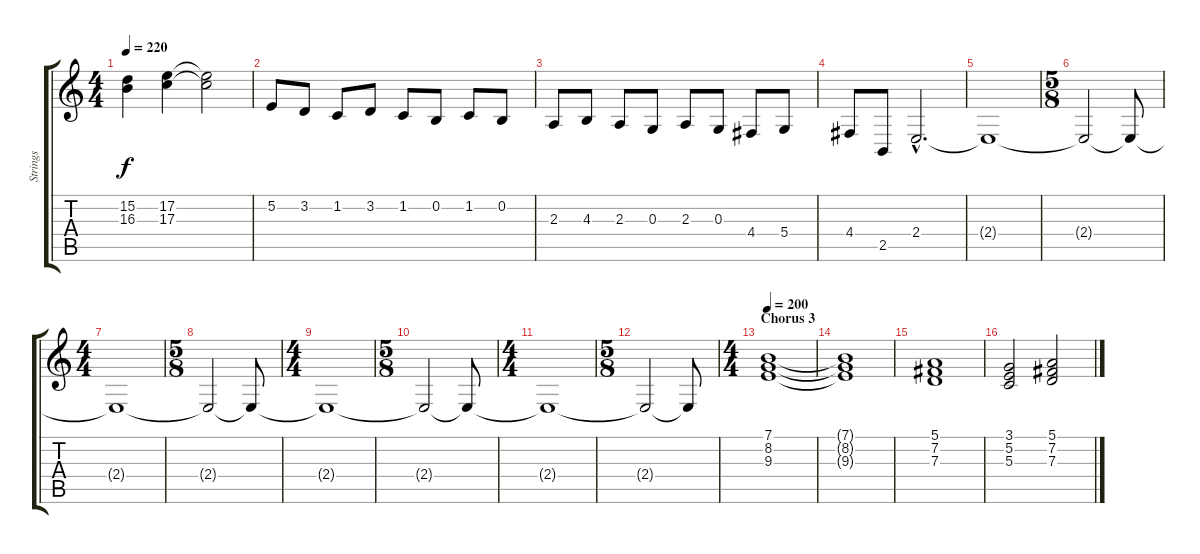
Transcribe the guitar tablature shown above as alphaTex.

\track ("Strings" "Strings") {instrument stringensemble1}
\staff {score tabs}
\tuning (E4 B3 G3 D3 A2 E2) {hide}
\ts (4 4)
\tempo 220
\clef g2
\ks c
(15.2 16.3).4{dy f} (17.2 17.3).4 (17.2{t} 17.3{t}).2 |
5.2.8 3.2.8 1.2.8 3.2.8 1.2.8 0.2.8 1.2.8 0.2.8 |
2.3.8 4.3.8 2.3.8 0.3.8 2.3.8 0.3.8 4.4.8 5.4.8 |
4.4.8 2.5.8 2.4{hac}.2{d} |
2.4{t}.1 |
\ts (5 8)
2.4{t}.2 2.4{t}.8 |
\ts (4 4)
2.4{t}.1 |
\ts (5 8)
2.4{t}.2 2.4{t}.8 |
\ts (4 4)
2.4{t}.1 |
\ts (5 8)
2.4{t}.2 2.4{t}.8 |
\ts (4 4)
2.4{t}.1 |
\ts (5 8)
2.4{t}.2 2.4{t}.8 |
\ts (4 4)
\section ("" "Chorus 3")
\tempo 200
(7.1 8.2 9.3).1 |
(7.1{t} 8.2{t} 9.3{t}).1 |
(5.1 7.2 7.3).1 |
(3.1 5.2 5.3).2 (5.1 7.2 7.3).2
